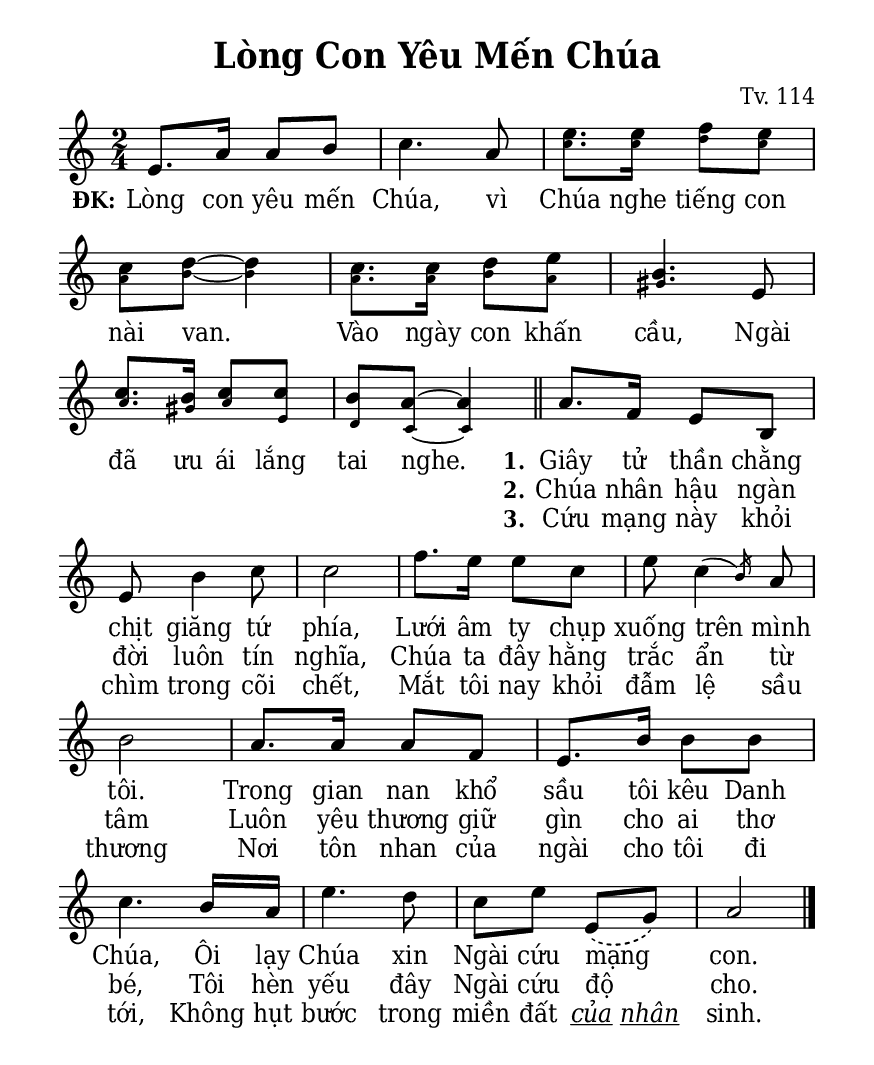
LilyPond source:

% Cài đặt chung\
\version "2.22.1"
\include "english.ly"

\header {
  title = "Lòng Con Yêu Mến Chúa"
  composer = "Tv. 114"
  %arranger = "Lm. Kim Long"
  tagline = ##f
}

% Nhạc phiên khúc
nhacPhienKhucSop = \relative c' {
  e8. a16 a8 b |
  c4. a8 |
  e'8. e16 f8 e |
  c d ~ d4 |
  c8. c16 d8 e |
  b4. e,8 |
  c'8. b16 c8 c |
  b a ~ a4 \bar "||"
  
  a8. f16 e8 b |
  e b'4 c8 |
  c2 |
  f8. e16 e8 c |
  e
  \afterGrace c4 ({
    \override Flag.stroke-style = #"grace"
    b16)}
  \revert Flag.stroke-style
  a8 |
  b2 |
  a8. a16 a8 f |
  e8. b'16 b8 b |
  c4. b16 a |
  e'4. d8 |
  c e
  \once \phrasingSlurDashed
  e, \(g\) |
  a2 \bar "|."
}

nhacPhienKhucAlto = \relative c' {
  e8. a16 a8 b |
  c4. a8 |
  c8. c16 d8 c |
  a b ~ b4 |
  a8. a16 b8 a |
  gs4. e8 |
  a8. gs16 a8 e |
  d c ~ c4
}

% Lời phiên khúc
loiPhienKhucSop = \lyrics {
  \set stanza = "ĐK:"
  Lòng con yêu mến Chúa,
  vì Chúa nghe tiếng con nài van.
  Vào ngày con khấn cầu,
  Ngài đã ưu ái lắng tai nghe.
  <<
    {
      \set stanza = "1."
      Giây tử thần chằng chịt giăng tứ phía,
      Lưới âm ty chụp xuống trên mình tôi.
      Trong gian nan khổ sầu
      tôi kêu Danh Chúa,
      Ôi lạy Chúa xin Ngài cứu mạng _ con.
    }
    \new Lyrics {
	    \set associatedVoice = "beSop"
	    \set stanza = "2."
	    Chúa nhân hậu ngàn đời luôn tín nghĩa,
	    Chúa ta đây hằng trắc ẩn từ tâm
	    Luôn yêu thương giữ gìn cho ai thơ bé,
	    Tôi hèn yếu đây Ngài cứu độ _ cho.
    }
    \new Lyrics {
	    \set associatedVoice = "beSop"
	    \set stanza = "3."
	    Cứu mạng này khỏi chìm trong cõi chết,
	    Mắt tôi nay khỏi đẫm lệ sầu thương
	    Nơi tôn nhan của ngài cho tôi đi tới,
	    Không hụt bước trong miền đất
	    \markup { \italic \underline "của" }
	    \markup { \italic \underline "nhân" }
	    sinh.
    }
  >>
}

% Dàn trang
\paper {
  #(set-paper-size "a5")
  top-margin = 10\mm
  bottom-margin = 10\mm
  left-margin = 10\mm
  right-margin = 10\mm
  indent = #0
  #(define fonts
	 (make-pango-font-tree "Deja Vu Serif Condensed"
	 		       "Deja Vu Serif Condensed"
			       "Deja Vu Serif Condensed"
			       (/ 20 20)))
  print-page-number = ##f
  %page-count = #1
}

TongNhip = {
  \key c \major \time 2/4
  \set Timing.beamExceptions = #'()
  \set Timing.baseMoment = #(ly:make-moment 1/4)
}

% Đổi kích thước nốt cho bè phụ
notBePhu =
#(define-music-function (font-size music) (number? ly:music?)
   (for-some-music
     (lambda (m)
       (if (music-is-of-type? m 'rhythmic-event)
           (begin
             (set! (ly:music-property m 'tweaks)
                   (cons `(font-size . ,font-size)
                         (ly:music-property m 'tweaks)))
             #t)
           #f))
     music)
   music)

\score {
  \new ChoirStaff <<
    \new Staff \with {
        \consists "Merge_rests_engraver"
        printPartCombineTexts = ##f
      }
      <<
      \new Voice \TongNhip \partCombine 
        \nhacPhienKhucSop
        \notBePhu -3 { \nhacPhienKhucAlto }
      \new NullVoice = beSop \nhacPhienKhucSop
      \new Lyrics \lyricsto beSop \loiPhienKhucSop
      >>
  >>
  \layout {
    %\override Staff.TimeSignature.transparent = ##t
    \override Lyrics.LyricSpace.minimum-distance = #0.8
    \override Score.BarNumber.break-visibility = ##(#f #f #f)
    \override Score.SpacingSpanner.uniform-stretching = ##t
  } 
}
